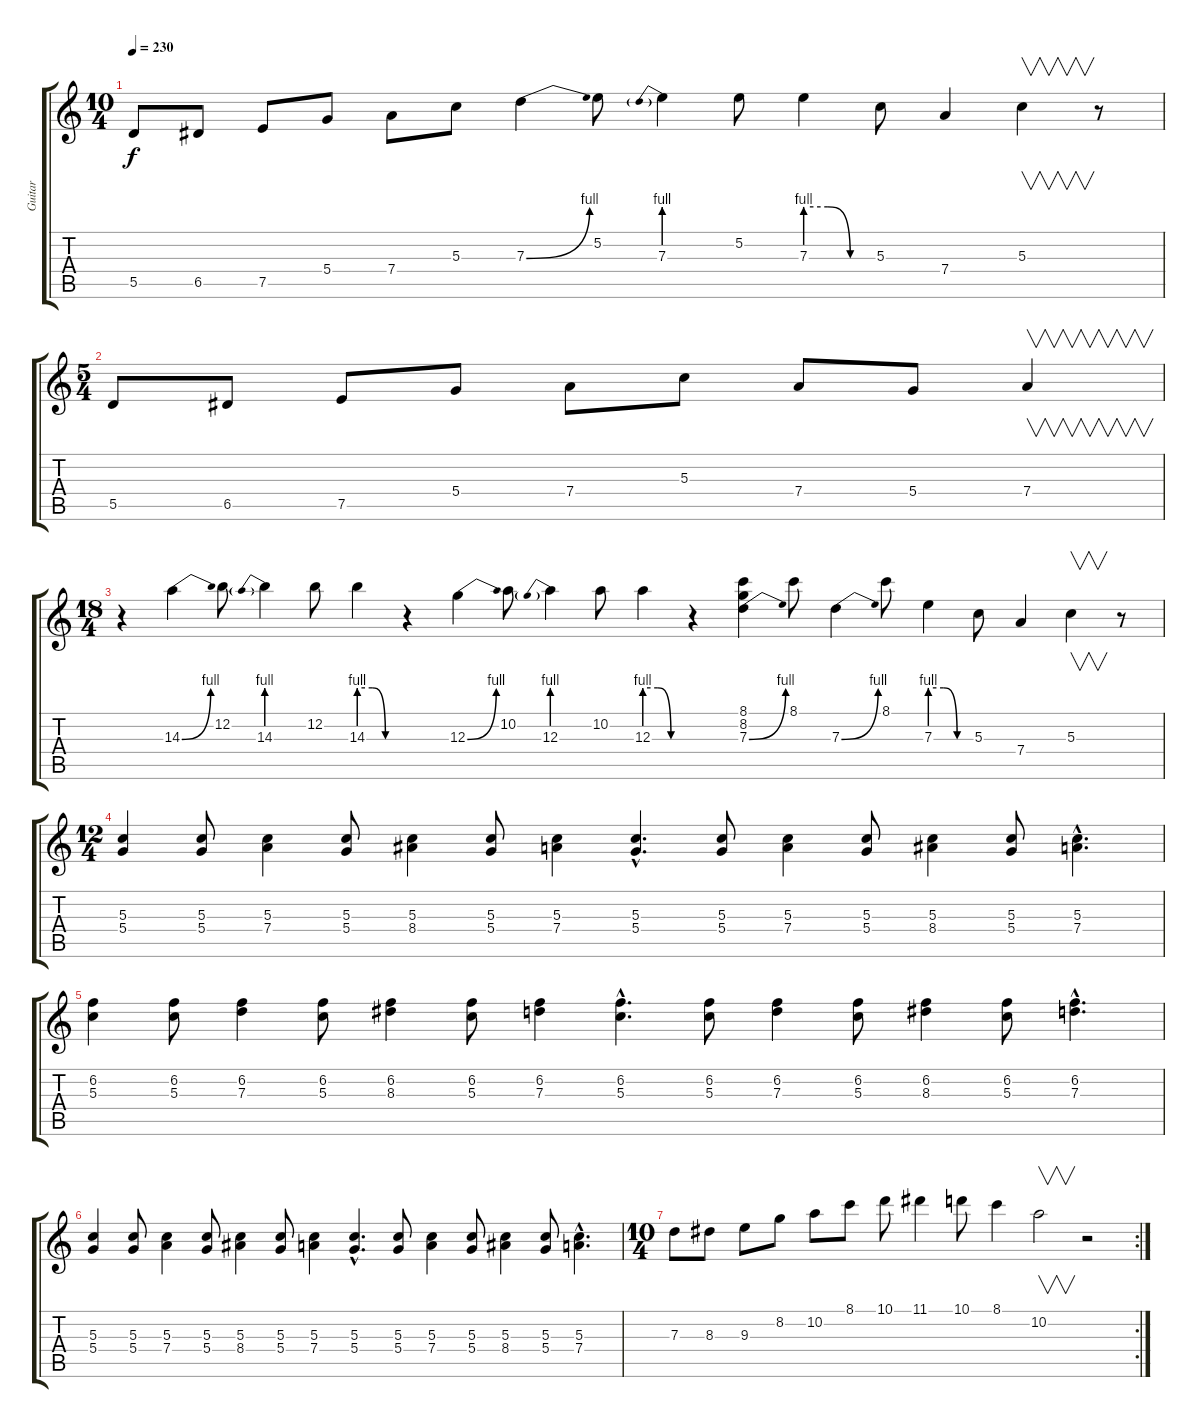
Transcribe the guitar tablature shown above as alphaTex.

\track ("Guitar" "Guitar") {instrument distortionguitar}
\staff {score tabs}
\tuning (E4 B3 G3 D3 A2 E2) {hide}
\ts (10 4)
\tempo 230
\clef g2
\ks c
5.5.8{dy f} 6.5.8 7.5.8 5.4.8 7.4.8 5.3.8 7.3{be (bend 0 0 60 4)}.4 5.2.8 7.3{be (prebend 0 4 60 4)}.4 5.2.8 7.3{be (custom 0 4 20 4 40 0 60 0)}.4 5.3.8 7.4.4 5.3.4{v} r.8 |
\ts (5 4)
5.5.8 6.5.8 7.5.8 5.4.8 7.4.8 5.3.8 7.4.8 5.4.8 7.4.4{v} |
\ts (18 4)
r.4 14.3{be (bend 0 0 60 4)}.4 12.2.8 14.3{be (prebend 0 4 60 4)}.4 12.2.8 14.3{be (custom 0 4 20 4 40 0 60 0)}.4 r.4 12.3{be (bend 0 0 60 4)}.4 10.2.8 12.3{be (prebend 0 4 60 4)}.4 10.2.8 12.3{be (custom 0 4 20 4 40 0 60 0)}.4 r.4 (8.1 8.2 7.3{be (bend 0 0 60 4)}).4 8.1.8 7.3{be (bend 0 0 60 4)}.4 8.1.8 7.3{be (custom 0 4 20 4 40 0 60 0)}.4 5.3.8 7.4.4 5.3.4{v} r.8 |
\ts (12 4)
(5.3 5.4).4 (5.3 5.4).8 (5.3 7.4).4 (5.3 5.4).8 (5.3 8.4).4 (5.3 5.4).8 (5.3 7.4).4 (5.3{hac} 5.4{hac}).4{d} (5.3 5.4).8 (5.3 7.4).4 (5.3 5.4).8 (5.3 8.4).4 (5.3 5.4).8 (5.3{hac} 7.4{hac}).4{d} |
(6.2 5.3).4 (6.2 5.3).8 (6.2 7.3).4 (6.2 5.3).8 (6.2 8.3).4 (6.2 5.3).8 (6.2 7.3).4 (6.2{hac} 5.3{hac}).4{d} (6.2 5.3).8 (6.2 7.3).4 (6.2 5.3).8 (6.2 8.3).4 (6.2 5.3).8 (6.2{hac} 7.3{hac}).4{d} |
(5.3 5.4).4 (5.3 5.4).8 (5.3 7.4).4 (5.3 5.4).8 (5.3 8.4).4 (5.3 5.4).8 (5.3 7.4).4 (5.3{hac} 5.4{hac}).4{d} (5.3 5.4).8 (5.3 7.4).4 (5.3 5.4).8 (5.3 8.4).4 (5.3 5.4).8 (5.3{hac} 7.4{hac}).4{d} |
\rc 2
\ts (10 4)
7.3.8 8.3.8 9.3.8 8.2.8 10.2.8 8.1.8 10.1.8 11.1.4 10.1.8 8.1.4 10.2.2{v} r.2
